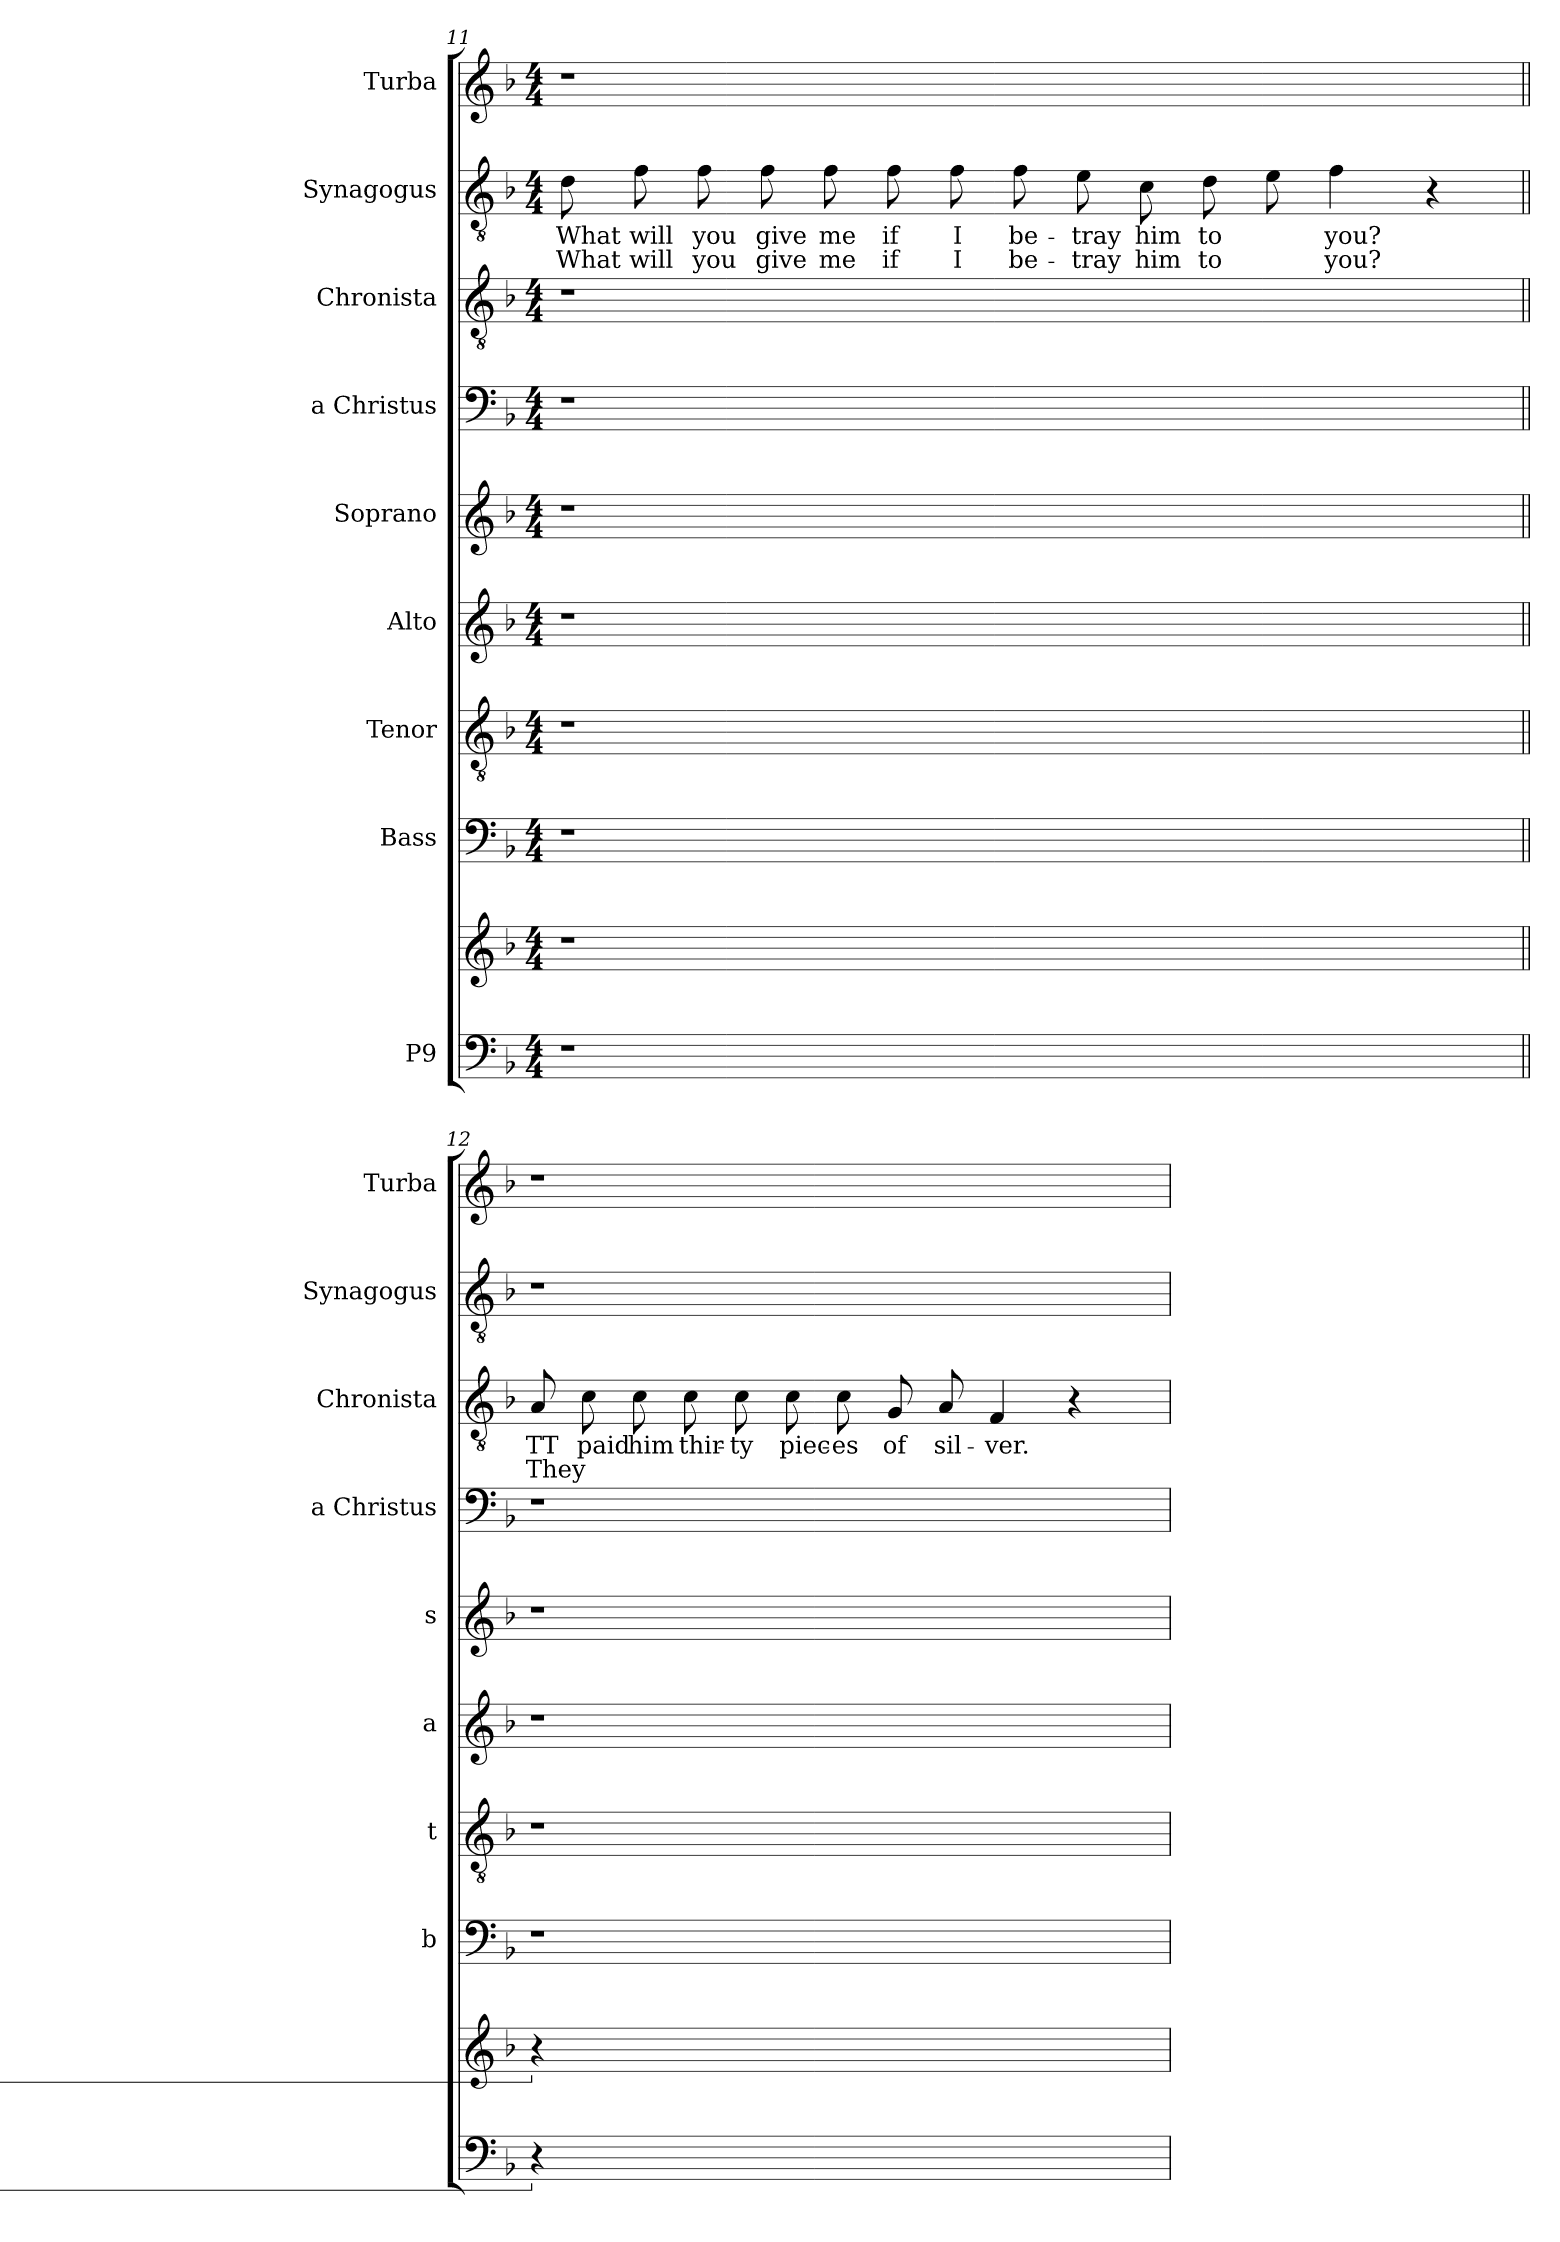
**kern	**kern	**kern	**kern	**kern	**kern	**kern	**kern	**text	**text	**kern	**text	**text	**kern
*part9	*part9	*part8	*part7	*part6	*part5	*part4	*part3	*part3	*part3	*part2	*part2	*part2	*part1
*staff10	*staff9	*staff8	*staff7	*staff6	*staff5	*staff4	*staff3	*staff3	*staff3	*staff2	*staff2	*staff2	*staff1
*I"P9	*	*I"Bass	*I"Tenor	*I"Alto	*I"Soprano	*I"a Christus	*I"Chronista	*	*	*I"Synagogus	*	*	*I"Turba
*	*	*I'b	*I't	*I'a	*I's	*I'a Christus	*I'Chronista	*	*	*I'Synagogus	*	*	*I'Turba
!!LO:LB:g=z
*clefF4	*clefG2	*clefF4	*clefGv2	*clefG2	*clefG2	*clefF4	*clefGv2	*	*	*clefGv2	*	*	*clefG2
*	*	*	*ITrd7c12	*	*	*	*ITrd7c12	*	*	*ITrd7c12	*	*	*
*k[b-]	*k[b-]	*k[b-]	*k[b-]	*k[b-]	*k[b-]	*k[b-]	*k[b-]	*	*	*k[b-]	*	*	*k[b-]
*F:	*F:	*F:	*F:	*F:	*F:	*F:	*F:	*	*	*F:	*	*	*F:
*M4/4	*M4/4	*M4/4	*M4/4	*M4/4	*M4/4	*M4/4	*M4/4	*	*	*M4/4	*	*	*M4/4
=11	=11	=11	=11	=11	=11	=11	=11	=11	=11	=11	=11	=11	=11
!LO:N:vis=1	!LO:N:vis=1	!LO:N:vis=1	!LO:N:vis=1	!LO:N:vis=1	!LO:N:vis=1	!LO:N:vis=1	!LO:N:vis=1	!	!	!	!	!	!
!	!	!	!	!	!	!	!	!	!	!	!LO:LY:b:color=#000000	!LO:LY:b:color=#000000	!LO:N:vis=1
0r	0r	1r	1r	1r	1r	1r	1r	.	.	8Di\	What	What	1r
!	!	!	!	!	!	!	!	!	!	!	!LO:LY:b:color=#000000	!LO:LY:b:color=#000000	!
.	.	.	.	.	.	.	.	.	.	8Fi\	will	will	.
!	!	!	!	!	!	!	!	!	!	!	!LO:LY:b:color=#000000	!LO:LY:b:color=#000000	!
.	.	.	.	.	.	.	.	.	.	8Fi\	you	you	.
!	!	!	!	!	!	!	!	!	!	!	!LO:LY:b:color=#000000	!LO:LY:b:color=#000000	!
.	.	.	.	.	.	.	.	.	.	8Fi\	give	give	.
!	!	!	!	!	!	!	!	!	!	!	!LO:LY:b:color=#000000	!LO:LY:b:color=#000000	!
.	.	.	.	.	.	.	.	.	.	8Fi\	me	me	.
!	!	!	!	!	!	!	!	!	!	!	!LO:LY:b:color=#000000	!LO:LY:b:color=#000000	!
.	.	.	.	.	.	.	.	.	.	8Fi\	if	if	.
!	!	!	!	!	!	!	!	!	!	!	!LO:LY:b:color=#000000	!LO:LY:b:color=#000000	!
.	.	.	.	.	.	.	.	.	.	8Fi\	I	I	.
!	!	!	!	!	!	!	!	!	!	!	!LO:LY:b:color=#000000	!LO:LY:b:color=#000000	!
.	.	.	.	.	.	.	.	.	.	8Fi\	be-	-be-	.
!	!	!	!	!	!	!	!	!	!	!	!LO:LY:b:color=#000000	!LO:LY:b:color=#000000	!
.	.	1ryy	1ryy	1ryy	1ryy	1ryy	1ryy	.	.	8Ei\	-tray	tray	1ryy
!	!	!	!	!	!	!	!	!	!	!	!LO:LY:b:color=#000000	!LO:LY:b:color=#000000	!
.	.	.	.	.	.	.	.	.	.	8Ci\	him	him	.
!	!	!	!	!	!	!	!	!	!	!	!LO:LY:b:color=#000000	!LO:LY:b:color=#000000	!
.	.	.	.	.	.	.	.	.	.	8Di\	to	to	.
.	.	.	.	.	.	.	.	.	.	8Ei\	.	.	.
!	!	!	!	!	!	!	!	!	!	!	!LO:LY:b:color=#000000	!LO:LY:b:color=#000000	!
.	.	.	.	.	.	.	.	.	.	4Fi\	you?	you?	.
.	.	.	.	.	.	.	.	.	.	4r	.	.	.
!!LO:LB:g=z
=12||	=12||	=12||	=12||	=12||	=12||	=12||	=12||	=12||	=12||	=12||	=12||	=12||	=12||
!LO:N:vis=1	!LO:N:vis=1	!LO:N:vis=1	!LO:N:vis=1	!LO:N:vis=1	!LO:N:vis=1	!LO:N:vis=1	!	!	!	!	!	!	!
!	!	!	!	!	!	!	!	!LO:LY:b:color=#000000	!LO:LY:b:color=#000000	!LO:N:vis=1	!	!	!LO:N:vis=1
8%13r	8%13r	1r	1r	1r	1r	1r	8AAi/	TT	They	1r	.	.	1r
!	!	!	!	!	!	!	!	!LO:LY:b:color=#000000	!	!	!	!	!
.	.	.	.	.	.	.	8Ci\	paid	.	.	.	.	.
!	!	!	!	!	!	!	!	!LO:LY:b:color=#000000	!	!	!	!	!
.	.	.	.	.	.	.	8Ci\	him	.	.	.	.	.
!	!	!	!	!	!	!	!	!LO:LY:b:color=#000000	!	!	!	!	!
.	.	.	.	.	.	.	8Ci\	thir-	.	.	.	.	.
!	!	!	!	!	!	!	!	!LO:LY:b:color=#000000	!	!	!	!	!
.	.	.	.	.	.	.	8Ci\	-ty	.	.	.	.	.
!	!	!	!	!	!	!	!	!LO:LY:b:color=#000000	!	!	!	!	!
.	.	.	.	.	.	.	8Ci\	piec-	.	.	.	.	.
!	!	!	!	!	!	!	!	!LO:LY:b:color=#000000	!	!	!	!	!
.	.	.	.	.	.	.	8Ci\	-es	.	.	.	.	.
!	!	!	!	!	!	!	!	!LO:LY:b:color=#000000	!	!	!	!	!
.	.	.	.	.	.	.	8GGi/	of	.	.	.	.	.
!	!	!	!	!	!	!	!	!LO:LY:b:color=#000000	!	!	!	!	!
.	.	2ryy	2ryy	2ryy	2ryy	2ryy	8AAi/	sil-	.	2ryy	.	.	2ryy
!	!	!	!	!	!	!	!	!LO:LY:b:color=#000000	!	!	!	!	!
.	.	.	.	.	.	.	4FFi/	-ver.	.	.	.	.	.
.	.	.	.	.	.	.	4r	.	.	.	.	.	.
.	.	8ryy	8ryy	8ryy	8ryy	8ryy	.	.	.	8ryy	.	.	8ryy
=	=	=	=	=	=	=	=	=	=	=	=	=	=
*-	*-	*-	*-	*-	*-	*-	*-	*-	*-	*-	*-	*-	*-
